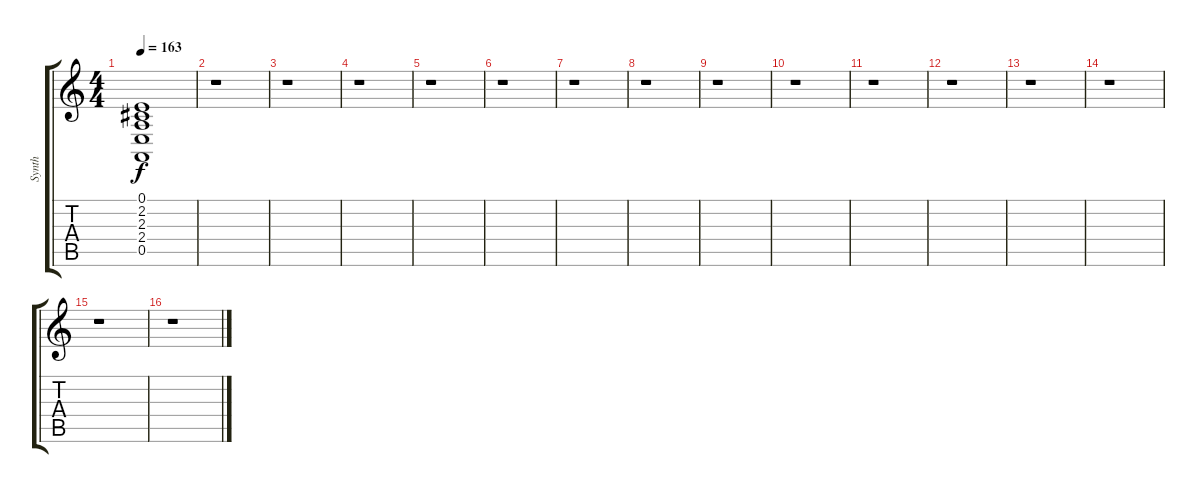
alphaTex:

\track ("Synth" "Synth") {instrument pad8sweep}
\staff {score tabs}
\tuning (E4 B3 G3 D3 A2 E2) {hide}
\ts (4 4)
\tempo 163
\clef g2
\ks c
(0.1 2.2 2.3 2.4 0.5).1{dy f} |
r.1 |
r.1 |
r.1 |
r.1 |
r.1 |
r.1 |
r.1 |
r.1 |
r.1 |
r.1 |
r.1 |
r.1 |
r.1 |
r.1 |
r.1
